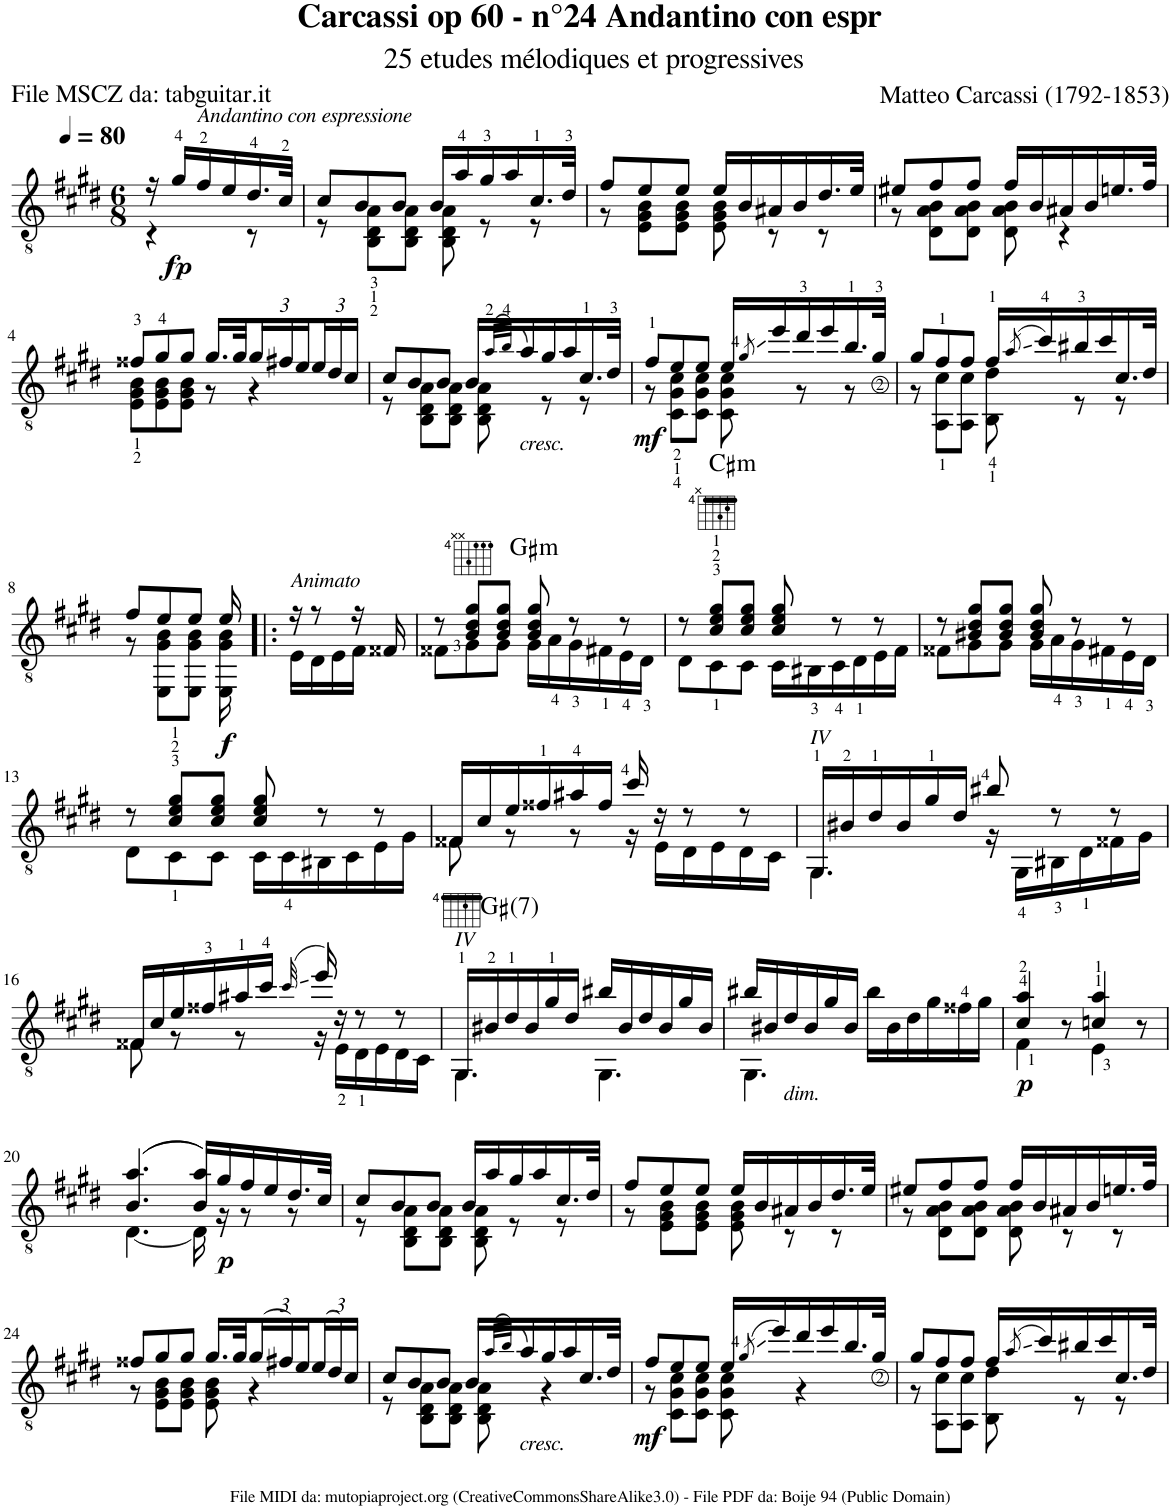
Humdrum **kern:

**kern	**dynam	**harte
*part1	*part1	*part1
*staff1	*staff1	*
*I"Guitar	*	*
*I'Guit.	*	*
*clefGv2	*	*
*k[f#c#g#d#]	*	*
*M6/8	*	*
*MM80	*	*
=	=	=
*^	*	*
16r	4r	.	.
!	!	!LO:DY:b	!
16g#/LL	.	fp	.
!LO:TX:a:i:t=Andantino con espressione	!	!	!
16f#/	.	.	.
16e/	.	.	.
16.d#/	8r	.	.
32c#/JJk	.	.	.
=1	=1	=1	=1
8c#/L	8r	.	.
8B/	8BB\ 8D#\ 8A\L	.	.
8B/J	8BB\ 8D#\ 8A\J	.	.
16B/LL	8BB\ 8D#\ 8A\	.	.
16a/	.	.	.
16g#/	8r	.	.
16a/	.	.	.
16.c#/	8r	.	.
32d#/JJk	.	.	.
=2	=2	=2	=2
8f#/L	8r	.	.
8e/	8E\ 8G#\ 8B\L	.	.
8e/J	8E\ 8G#\ 8B\J	.	.
16e/LL	8E\ 8G#\ 8B\	.	.
16B/	.	.	.
16A#X/	8r	.	.
16B/	.	.	.
16.d#/	8r	.	.
32e/JJk	.	.	.
=3	=3	=3	=3
8e#X/L	8r	.	.
8f#/	8D#\ 8A\ 8B\L	.	.
8f#/J	8D#\ 8A\ 8B\J	.	.
16f#/LL	8D#\ 8A\ 8B\	.	.
16B/	.	.	.
16A#X/	4r	.	.
16B/	.	.	.
16.en/	.	.	.
32f#/JJk	.	.	.
!!LO:LB:g=z	!!
=4	=4	=4	=4
8f##X/L	8E\ 8G#\ 8B\L	.	.
8g#/	8E\ 8G#\ 8B\	.	.
8g#/J	8E\ 8G#\ 8B\J	.	.
16.g#/LL	8r	.	.
32g#/K	.	.	.
*Xbrackettup	*	*	*
24g#/	4r	.	.
24f#X/	.	.	.
24e/	.	.	.
24e/	.	.	.
24d#/	.	.	.
24c#/JJ	.	.	.
=5	=5	=5	=5
8c#/L	8r	.	.
8B/	8BB\ 8D#\ 8A\L	.	.
8B/J	8BB\ 8D#\ 8A\J	.	.
16B/LL	8BB\ 8D#\ 8A\	.	.
(32qa/LLL	.	.	.
(32qb/JJJ)	.	.	.
!LO:TX:b:i:t=cresc.	!	!	!
16a/)	.	.	.
16g#/	8r	.	.
16a/	.	.	.
16.c#/	8r	.	.
32d#/JJk	.	.	.
=6	=6	=6	=6
!	!	!LO:DY:b	!
8f#/L	8r	mf	.
8e/	8C#\ 8G#\ 8c#\L	.	.
8e/J	8C#\ 8G#\ 8c#\J	.	.
16e/LL	8C#\ 8G#\ 8c#\	.	.
8qg#/	.	.	.
16ee/	.	.	.
16dd#/	8r	.	.
16ee/	.	.	.
16.b/	8r	.	.
32g#/JJk	.	.	.
=7	=7	=7	=7
8g#/L	8r	.	.
8f#/	8AA\ 8c#\L	.	.
8f#/J	8AA\ 8c#\J	.	.
16f#/LL	8BB\ 8d#\	.	.
(8qa/	.	.	.
16cc#/)	.	.	.
16b#X/	8r	.	.
16cc#/	.	.	.
16.c#/	8r	.	.
32d#/JJk	.	.	.
!!LO:LB:g=z	!!
=8	=8	=8	=8
8f#/L	8r	.	.
8e/	8EE\ 8G#\ 8B\L	.	.
8e/J	8EE\ 8G#\ 8B\J	.	.
!	!	!LO:DY:b	!
16e/	16EE\ 16G#\ 16B\	f	.
=9!|:	=9!|:	=9!|:	=9!|:
!LO:TX:a:i:t=Animato	!	!	!
16r	16E\LL	.	.
8r	16D#\	.	.
.	16E\	.	.
16r	16F#\JJ	.	.
16F##X/	16ryy	.	.
=10	=10	=10	=10
8r	8F##X\L	.	.
!	!	!	!LO:H:kt=m
8B/ 8d#/ 8g#/L	8G#\	.	G#:min
8B/ 8d#/ 8g#/J	8G#\J	.	.
8B/ 8d#/ 8g#/	16G#\LL	.	.
.	16A\	.	.
8r	16G#\	.	.
.	16F#X\	.	.
8r	16E\	.	.
.	16D#\JJ	.	.
=11	=11	=11	=11
8r	8D#\L	.	.
!	!	!	!LO:H:kt=m
8c#/ 8e/ 8g#/L	8C#\	.	C#:min
8c#/ 8e/ 8g#/J	8C#\J	.	.
8c#/ 8e/ 8g#/	16C#\LL	.	.
.	16BB#X\	.	.
8r	16C#\	.	.
.	16D#\	.	.
8r	16E\	.	.
.	16F#\JJ	.	.
=12	=12	=12	=12
8r	8F##X\L	.	.
8B#X/ 8d#/ 8g#/L	8G#\	.	.
8B#/ 8d#/ 8g#/J	8G#\J	.	.
8B#/ 8d#/ 8g#/	16G#\LL	.	.
.	16A\	.	.
8r	16G#\	.	.
.	16F#X\	.	.
8r	16E\	.	.
.	16D#\JJ	.	.
!!LO:LB:g=z	!!
=13	=13	=13	=13
8r	8D#\L	.	.
8c#/ 8e/ 8g#/L	8C#\	.	.
8c#/ 8e/ 8g#/J	8C#\J	.	.
8c#/ 8e/ 8g#/	16C#\LL	.	.
.	16C#\	.	.
8r	16BB#X\	.	.
.	16C#\	.	.
8r	16E\	.	.
.	16G#\JJ	.	.
=14	=14	=14	=14
16F##X/LL	8F##\	.	.
16c#/	.	.	.
16e/	8r	.	.
16f##X/	.	.	.
16a#X/	8r	.	.
16f##/JJ	.	.	.
16cc#/	16r	.	.
16r	16E\LL	.	.
8r	16D#\	.	.
.	16E\	.	.
8r	16D#\	.	.
.	16C#\JJ	.	.
=15	=15	=15	=15
!LO:TX:a:i:t=IV	!	!	!
16GG#/LL	4.GG#\	.	.
16B#X/	.	.	.
16d#/	.	.	.
16B#/	.	.	.
16g#/	.	.	.
16d#/JJ	.	.	.
8b#X/	16r	.	.
.	16GG#\LL	.	.
8r	16BB#X\	.	.
.	16D#\	.	.
8r	16F##X\	.	.
.	16G#\JJ	.	.
!!LO:LB:g=z	!!
=16	=16	=16	=16
16F##X/LL	8F##\	.	.
16c#/	.	.	.
16e/	8r	.	.
16f##X/	.	.	.
16a#X/	8r	.	.
16cc#/JJ	.	.	.
(32qcc#/	.	.	.
16ee/)	16r	.	.
16r	16E\LL	.	.
8r	16D#\	.	.
.	16E\	.	.
8r	16D#\	.	.
.	16C#\JJ	.	.
=17	=17	=17	=17
!LO:TX:a:i:t=IV	!	!	!
16GG#/LL	4.GG#\	.	G#:maj7
16B#X/	.	.	.
16d#/	.	.	.
16B#/	.	.	.
16g#/	.	.	.
16d#/JJ	.	.	.
16b#X/LL	4.GG#\	.	.
16B#/	.	.	.
16d#/	.	.	.
16B#/	.	.	.
16g#/	.	.	.
16B#/JJ	.	.	.
=18	=18	=18	=18
16b#X/LL	4.GG#\	.	.
16B#X/	.	.	.
!LO:TX:b:i:t=dim.	!	!	!
16d#/	.	.	.
16B#/	.	.	.
16g#/	.	.	.
16B#/JJ	.	.	.
16b#\LL	4.ryy	.	.
16B#\	.	.	.
16d#\	.	.	.
16g#\	.	.	.
16f##X\	.	.	.
16g#\JJ	.	.	.
=19	=19	=19	=19
!	!	!LO:DY:b	!
4c#/ 4a/	4F#\	p	.
8r	8ryy	.	.
4cn/ 4a/	4E\	.	.
8r	8ryy	.	.
!!LO:LB:g=z	!!
=20	=20	=20	=20
((4.B/ 4.a/	[4.D#\	.	.
16B/ 16a/LL))	16D#\]	.	.
!	!	!LO:DY:b	!
16g#/	16r	p	.
16f#/	8r	.	.
16e/	.	.	.
16.d#/	8r	.	.
32c#/JJk	.	.	.
=21	=21	=21	=21
8c#/L	8r	.	.
8B/	8BB\ 8D#\ 8A\L	.	.
8B/J	8BB\ 8D#\ 8A\J	.	.
16B/LL	8BB\ 8D#\ 8A\	.	.
16a/	.	.	.
16g#/	8r	.	.
16a/	.	.	.
16.c#/	8r	.	.
32d#/JJk	.	.	.
=22	=22	=22	=22
8f#/L	8r	.	.
8e/	8E\ 8G#\ 8B\L	.	.
8e/J	8E\ 8G#\ 8B\J	.	.
16e/LL	8E\ 8G#\ 8B\	.	.
16B/	.	.	.
16A#X/	8r	.	.
16B/	.	.	.
16.d#/	8r	.	.
32e/JJk	.	.	.
=23	=23	=23	=23
8e#X/L	8r	.	.
8f#/	8D#\ 8A\ 8B\L	.	.
8f#/J	8D#\ 8A\ 8B\J	.	.
16f#/LL	8D#\ 8A\ 8B\	.	.
16B/	.	.	.
16A#X/	8r	.	.
16B/	.	.	.
16.en/	8r	.	.
32f#/JJk	.	.	.
!!LO:LB:g=z	!!
=24	=24	=24	=24
8f##X/L	8r	.	.
8g#/	8E\ 8G#\ 8B\L	.	.
8g#/J	8E\ 8G#\ 8B\J	.	.
16.g#/LL	8E\ 8G#\ 8B\	.	.
32g#/K	.	.	.
(24g#/	4r	.	.
24f#X/)	.	.	.
24e/	.	.	.
(24e/	.	.	.
24d#/)	.	.	.
24c#/JJ	.	.	.
=25	=25	=25	=25
8c#/L	8r	.	.
8B/	8BB\ 8D#\ 8A\L	.	.
8B/J	8BB\ 8D#\ 8A\J	.	.
16B/LL	8BB\ 8D#\ 8A\	.	.
(32qa/LLL	.	.	.
(32qb/JJJ)	.	.	.
!LO:TX:b:i:t=cresc.	!	!	!
16a/)	.	.	.
16g#/	4r	.	.
16a/	.	.	.
16.c#/	.	.	.
32d#/JJk	.	.	.
=26	=26	=26	=26
!	!	!LO:DY:b	!
8f#/L	8r	mf	.
8e/	8C#\ 8G#\ 8c#\L	.	.
8e/J	8C#\ 8G#\ 8c#\J	.	.
16e/LL	8C#\ 8G#\ 8c#\	.	.
(8qg#/	.	.	.
16ee/)	.	.	.
16dd#/	4r	.	.
16ee/	.	.	.
16.b/	.	.	.
32g#/JJk	.	.	.
=27	=27	=27	=27
8g#/L	8r	.	.
8f#/	8AA\ 8c#\L	.	.
8f#/J	8AA\ 8c#\J	.	.
16f#/LL	8BB\ 8d#\	.	.
(8qa/	.	.	.
16cc#/)	.	.	.
16b#X/	8r	.	.
16cc#/	.	.	.
16.c#/	8r	.	.
32d#/JJk	.	.	.
*v	*v	*	*
=	=	=
*-	*-	*-
